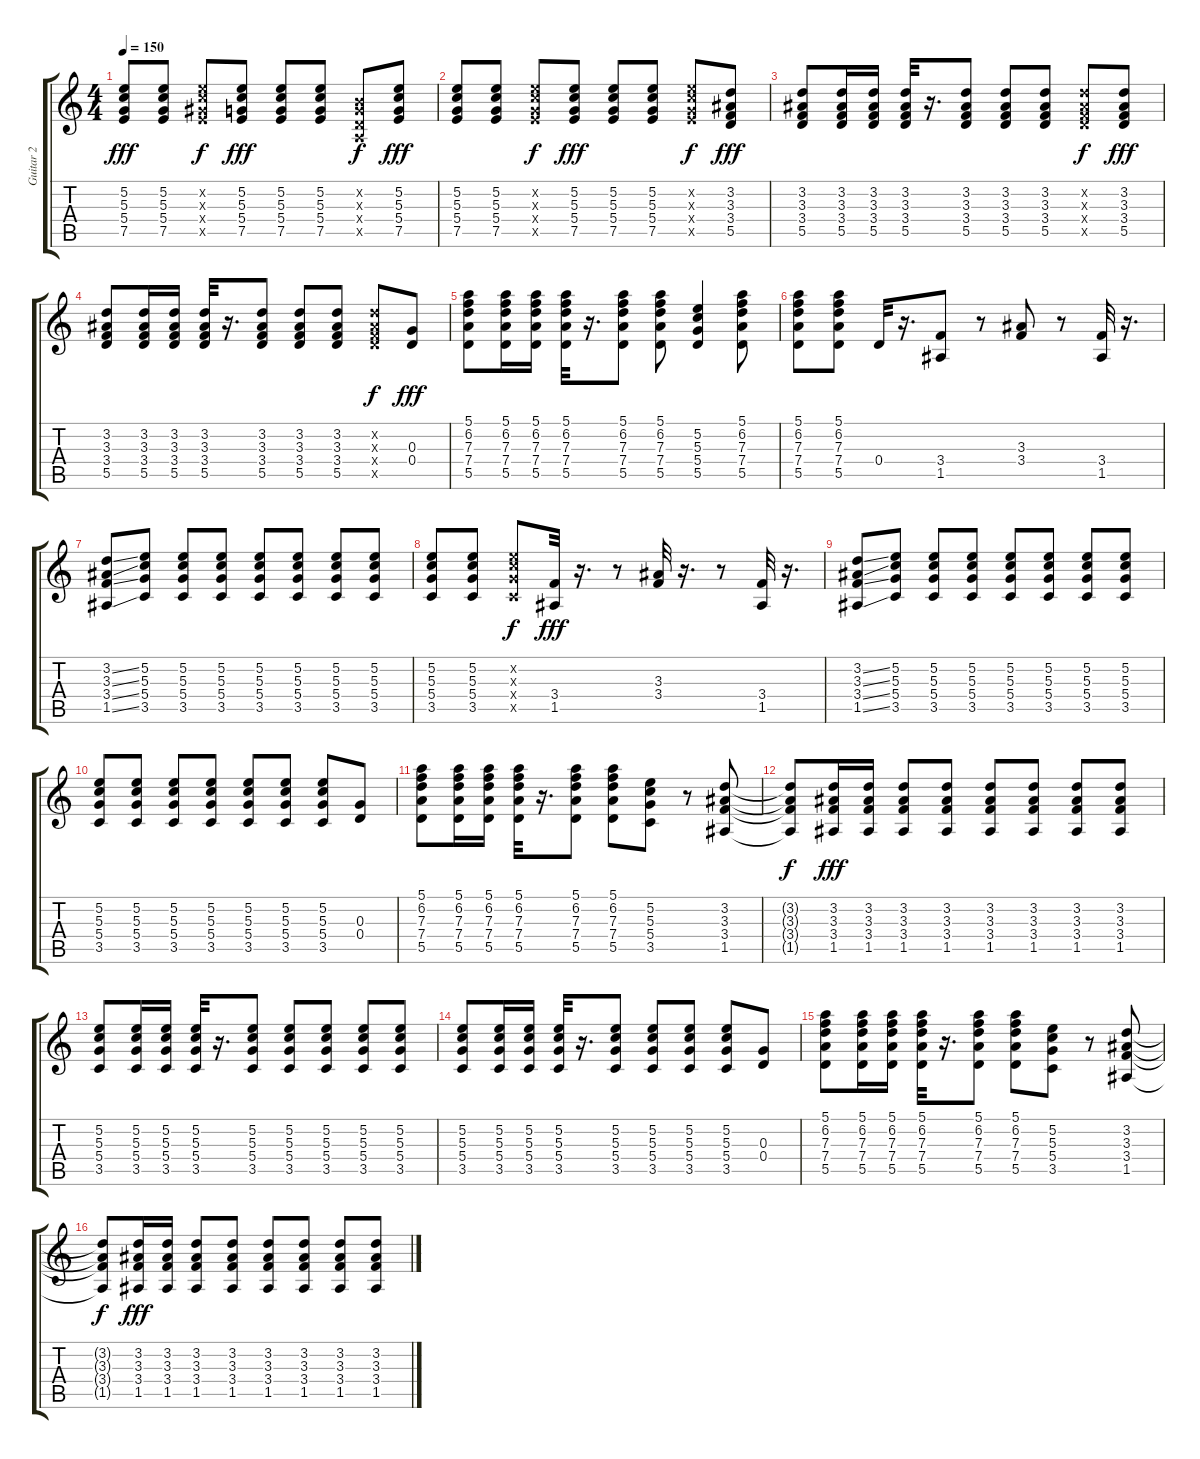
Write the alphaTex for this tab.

\track ("Guitar 2" "Guitar 2") {instrument electricguitarjazz}
\staff {score tabs}
\tuning (E4 B3 G3 D3 A2 E2) {hide}
\ts (4 4)
\tempo 150
\clef g2
\ks c
(5.2 5.3 5.4 7.5).8{dy fff} (5.2 5.3 5.4 7.5).8 (5.2{x} 5.3{x} 6.4{x} 7.5{x}).8{dy f} (5.2 5.3 5.4 7.5).8{dy fff} (5.2 5.3 5.4 7.5).8 (5.2 5.3 5.4 7.5).8 (0.2{x} 0.3{x} 0.4{x} 0.5{x}).8{dy f} (5.2 5.3 5.4 7.5).8{dy fff} |
(5.2 5.3 5.4 7.5).8 (5.2 5.3 5.4 7.5).8 (5.2{x} 5.3{x} 5.4{x} 7.5{x}).8{dy f} (5.2 5.3 5.4 7.5).8{dy fff} (5.2 5.3 5.4 7.5).8 (5.2 5.3 5.4 7.5).8 (5.2{x} 5.3{x} 5.4{x} 7.5{x}).8{dy f} (3.2 3.3 3.4 5.5).8{dy fff} |
(3.2 3.3 3.4 5.5).8 (3.2 3.3 3.4 5.5).16 (3.2 3.3 3.4 5.5).16 (3.2 3.3 3.4 5.5).32 r.16{d} (3.2 3.3 3.4 5.5).8 (3.2 3.3 3.4 5.5).8 (3.2 3.3 3.4 5.5).8 (3.2{x} 3.3{x} 3.4{x} 5.5{x}).8{dy f} (3.2 3.3 3.4 5.5).8{dy fff} |
(3.2 3.3 3.4 5.5).8 (3.2 3.3 3.4 5.5).16 (3.2 3.3 3.4 5.5).16 (3.2 3.3 3.4 5.5).32 r.16{d} (3.2 3.3 3.4 5.5).8 (3.2 3.3 3.4 5.5).8 (3.2 3.3 3.4 5.5).8 (3.2{x} 3.3{x} 3.4{x} 5.5{x}).8{dy f} (0.3 0.4).8{dy fff} |
(5.1 6.2 7.3 7.4 5.5).8 (5.1 6.2 7.3 7.4 5.5).16 (5.1 6.2 7.3 7.4 5.5).16 (5.1 6.2 7.3 7.4 5.5).32 r.16{d} (5.1 6.2 7.3 7.4 5.5).8 (5.1 6.2 7.3 7.4 5.5).8 (5.2 5.3 5.4 5.5).4 (5.1 6.2 7.3 7.4 5.5).8 |
(5.1 6.2 7.3 7.4 5.5).8 (5.1 6.2 7.3 7.4 5.5).8 0.4.32 r.16{d} (3.4 1.5).8 r.8 (3.3 3.4).8 r.8 (3.4 1.5).32 r.16{d} |
(3.2{ss} 3.3{ss} 3.4{ss} 1.5{ss}).8 (5.2 5.3 5.4 3.5).8 (5.2 5.3 5.4 3.5).8 (5.2 5.3 5.4 3.5).8 (5.2 5.3 5.4 3.5).8 (5.2 5.3 5.4 3.5).8 (5.2 5.3 5.4 3.5).8 (5.2 5.3 5.4 3.5).8 |
(5.2 5.3 5.4 3.5).8 (5.2 5.3 5.4 3.5).8 (5.2{x} 5.3{x} 5.4{x} 3.5{x}).8{dy f} (3.4 1.5).32{dy fff} r.16{d} r.8 (3.3 3.4).32 r.16{d} r.8 (3.4 1.5).32 r.16{d} |
(3.2{ss} 3.3{ss} 3.4{ss} 1.5{ss}).8 (5.2 5.3 5.4 3.5).8 (5.2 5.3 5.4 3.5).8 (5.2 5.3 5.4 3.5).8 (5.2 5.3 5.4 3.5).8 (5.2 5.3 5.4 3.5).8 (5.2 5.3 5.4 3.5).8 (5.2 5.3 5.4 3.5).8 |
(5.2 5.3 5.4 3.5).8 (5.2 5.3 5.4 3.5).8 (5.2 5.3 5.4 3.5).8 (5.2 5.3 5.4 3.5).8 (5.2 5.3 5.4 3.5).8 (5.2 5.3 5.4 3.5).8 (5.2 5.3 5.4 3.5).8 (0.3 0.4).8 |
(5.1 6.2 7.3 7.4 5.5).8 (5.1 6.2 7.3 7.4 5.5).16 (5.1 6.2 7.3 7.4 5.5).16 (5.1 6.2 7.3 7.4 5.5).32 r.16{d} (5.1 6.2 7.3 7.4 5.5).8 (5.1 6.2 7.3 7.4 5.5).8 (5.2 5.3 5.4 3.5).8 r.8 (3.2 3.3 3.4 1.5).8 |
(3.2{t} 3.3{t} 3.4{t} 1.5{t}).8{dy f} (3.2 3.3 3.4 1.5).16{dy fff} (3.2 3.3 3.4 1.5).16 (3.2 3.3 3.4 1.5).8 (3.2 3.3 3.4 1.5).8 (3.2 3.3 3.4 1.5).8 (3.2 3.3 3.4 1.5).8 (3.2 3.3 3.4 1.5).8 (3.2 3.3 3.4 1.5).8 |
(5.2 5.3 5.4 3.5).8 (5.2 5.3 5.4 3.5).16 (5.2 5.3 5.4 3.5).16 (5.2 5.3 5.4 3.5).32 r.16{d} (5.2 5.3 5.4 3.5).8 (5.2 5.3 5.4 3.5).8 (5.2 5.3 5.4 3.5).8 (5.2 5.3 5.4 3.5).8 (5.2 5.3 5.4 3.5).8 |
(5.2 5.3 5.4 3.5).8 (5.2 5.3 5.4 3.5).16 (5.2 5.3 5.4 3.5).16 (5.2 5.3 5.4 3.5).32 r.16{d} (5.2 5.3 5.4 3.5).8 (5.2 5.3 5.4 3.5).8 (5.2 5.3 5.4 3.5).8 (5.2 5.3 5.4 3.5).8 (0.3 0.4).8 |
(5.1 6.2 7.3 7.4 5.5).8 (5.1 6.2 7.3 7.4 5.5).16 (5.1 6.2 7.3 7.4 5.5).16 (5.1 6.2 7.3 7.4 5.5).32 r.16{d} (5.1 6.2 7.3 7.4 5.5).8 (5.1 6.2 7.3 7.4 5.5).8 (5.2 5.3 5.4 3.5).8 r.8 (3.2 3.3 3.4 1.5).8 |
(3.2{t} 3.3{t} 3.4{t} 1.5{t}).8{dy f} (3.2 3.3 3.4 1.5).16{dy fff} (3.2 3.3 3.4 1.5).16 (3.2 3.3 3.4 1.5).8 (3.2 3.3 3.4 1.5).8 (3.2 3.3 3.4 1.5).8 (3.2 3.3 3.4 1.5).8 (3.2 3.3 3.4 1.5).8 (3.2 3.3 3.4 1.5).8
